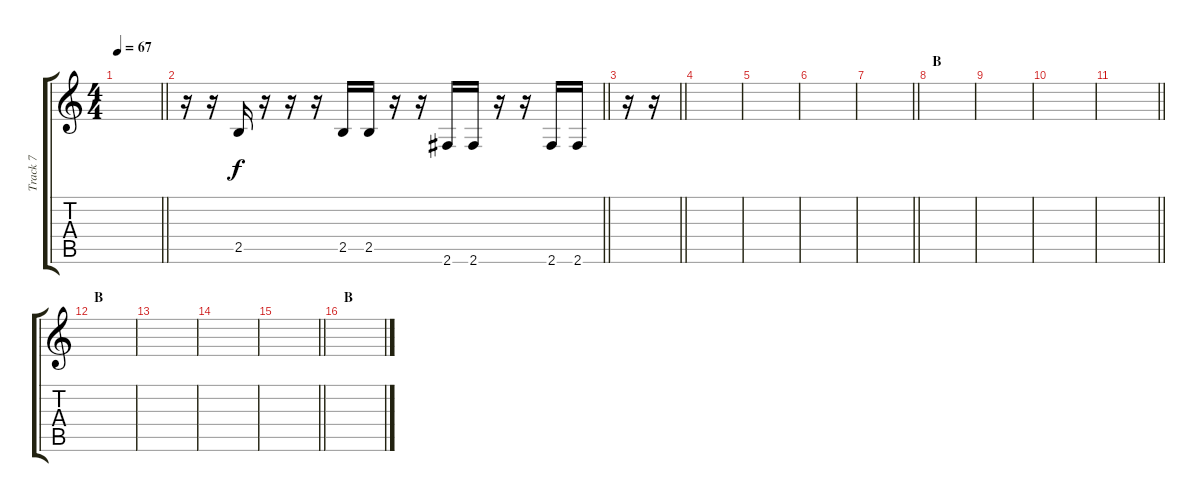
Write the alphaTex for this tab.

\track ("Track 7" "Track 7") {instrument distortionguitar}
\staff {score tabs}
\tuning (E4 B3 G3 D3 A2 E2) {hide}
\ts (4 4)
\tempo 67
\clef g2
\barLineRight lightlight
\ks c
|
\barLineRight lightlight
r.16 r.16 2.5.16 r.16 r.16 r.16 2.5.16 2.5.16 r.16 r.16 2.6.16 2.6.16 r.16 r.16 2.6.16 2.6.16 |
\barLineRight lightlight
r.16 r.16 |
\section ("" "")
|
|
|
\barLineRight lightlight
|
\section ("" "B")
|
|
|
\barLineRight lightlight
|
\section ("" "B")
|
|
|
\barLineRight lightlight
|
\section ("" "B")
